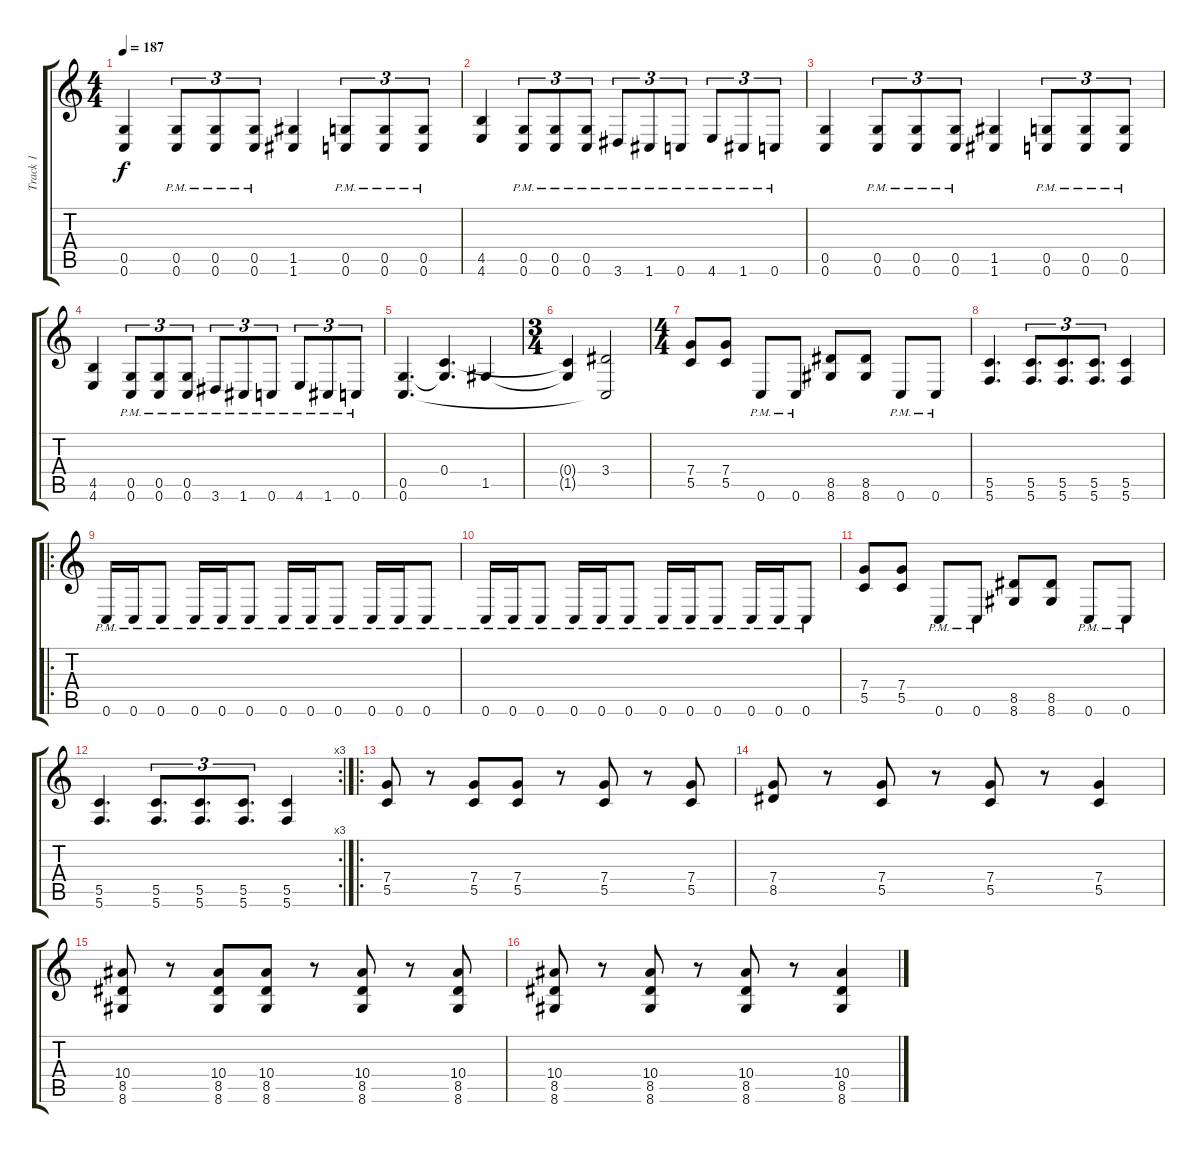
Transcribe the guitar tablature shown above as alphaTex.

\track ("Track 1" "Track 1") {instrument distortionguitar}
\staff {score tabs}
\tuning (D4 A3 F3 C3 G2 C2) {hide}
\ts (4 4)
\tempo 187
\clef g2
\ks c
(0.5 0.6).4{dy f} (0.5{pm} 0.6{pm}).8{tu (3 2)} (0.5{pm} 0.6{pm}).8{tu (3 2)} (0.5{pm} 0.6{pm}).8{tu (3 2)} (1.5 1.6).4 (0.5{pm} 0.6{pm}).8{tu (3 2)} (0.5{pm} 0.6{pm}).8{tu (3 2)} (0.5{pm} 0.6{pm}).8{tu (3 2)} |
(4.5 4.6).4 (0.5{pm} 0.6{pm}).8{tu (3 2)} (0.5{pm} 0.6{pm}).8{tu (3 2)} (0.5{pm} 0.6{pm}).8{tu (3 2)} 3.6{pm}.8{tu (3 2)} 1.6{pm}.8{tu (3 2)} 0.6{pm}.8{tu (3 2)} 4.6{pm}.8{tu (3 2)} 1.6{pm}.8{tu (3 2)} 0.6{pm}.8{tu (3 2)} |
(0.5 0.6).4 (0.5{pm} 0.6{pm}).8{tu (3 2)} (0.5{pm} 0.6{pm}).8{tu (3 2)} (0.5{pm} 0.6{pm}).8{tu (3 2)} (1.5 1.6).4 (0.5{pm} 0.6{pm}).8{tu (3 2)} (0.5{pm} 0.6{pm}).8{tu (3 2)} (0.5{pm} 0.6{pm}).8{tu (3 2)} |
(4.5 4.6).4 (0.5{pm} 0.6{pm}).8{tu (3 2)} (0.5{pm} 0.6{pm}).8{tu (3 2)} (0.5{pm} 0.6{pm}).8{tu (3 2)} 3.6{pm}.8{tu (3 2)} 1.6{pm}.8{tu (3 2)} 0.6{pm}.8{tu (3 2)} 4.6{pm}.8{tu (3 2)} 1.6{pm}.8{tu (3 2)} 0.6{pm}.8{tu (3 2)} |
(0.5 0.6).4{d} (0.4 0.5{t}).4{d} 1.5.4 |
\ts (3 4)
(0.4{t} 1.5{t}).4 (3.4 0.6{t}).2 |
\ts (4 4)
(7.4 5.5).8 (7.4 5.5).8 0.6{pm}.8 0.6{pm}.8 (8.5 8.6).8 (8.5 8.6).8 0.6{pm}.8 0.6{pm}.8 |
(5.5 5.6).4{d} (5.5 5.6).8{d tu (3 2)} (5.5 5.6).8{d tu (3 2)} (5.5 5.6).8{d tu (3 2)} (5.5 5.6).4 |
\ro
0.6{pm}.16 0.6{pm}.16 0.6{pm}.8 0.6{pm}.16 0.6{pm}.16 0.6{pm}.8 0.6{pm}.16 0.6{pm}.16 0.6{pm}.8 0.6{pm}.16 0.6{pm}.16 0.6{pm}.8 |
0.6{pm}.16 0.6{pm}.16 0.6{pm}.8 0.6{pm}.16 0.6{pm}.16 0.6{pm}.8 0.6{pm}.16 0.6{pm}.16 0.6{pm}.8 0.6{pm}.16 0.6{pm}.16 0.6{pm}.8 |
(7.4 5.5).8 (7.4 5.5).8 0.6{pm}.8 0.6{pm}.8 (8.5 8.6).8 (8.5 8.6).8 0.6{pm}.8 0.6{pm}.8 |
\rc 3
(5.5 5.6).4{d} (5.5 5.6).8{d tu (3 2)} (5.5 5.6).8{d tu (3 2)} (5.5 5.6).8{d tu (3 2)} (5.5 5.6).4 |
\ro
(7.4 5.5).8 r.8 (7.4 5.5).8 (7.4 5.5).8 r.8 (7.4 5.5).8 r.8 (7.4 5.5).8 |
(7.4 8.5).8 r.8 (7.4 5.5).8 r.8 (7.4 5.5).8 r.8 (7.4 5.5).4 |
(10.4 8.5 8.6).8 r.8 (10.4 8.5 8.6).8 (10.4 8.5 8.6).8 r.8 (10.4 8.5 8.6).8 r.8 (10.4 8.5 8.6).8 |
(10.4 8.5 8.6).8 r.8 (10.4 8.5 8.6).8 r.8 (10.4 8.5 8.6).8 r.8 (10.4 8.5 8.6).4
